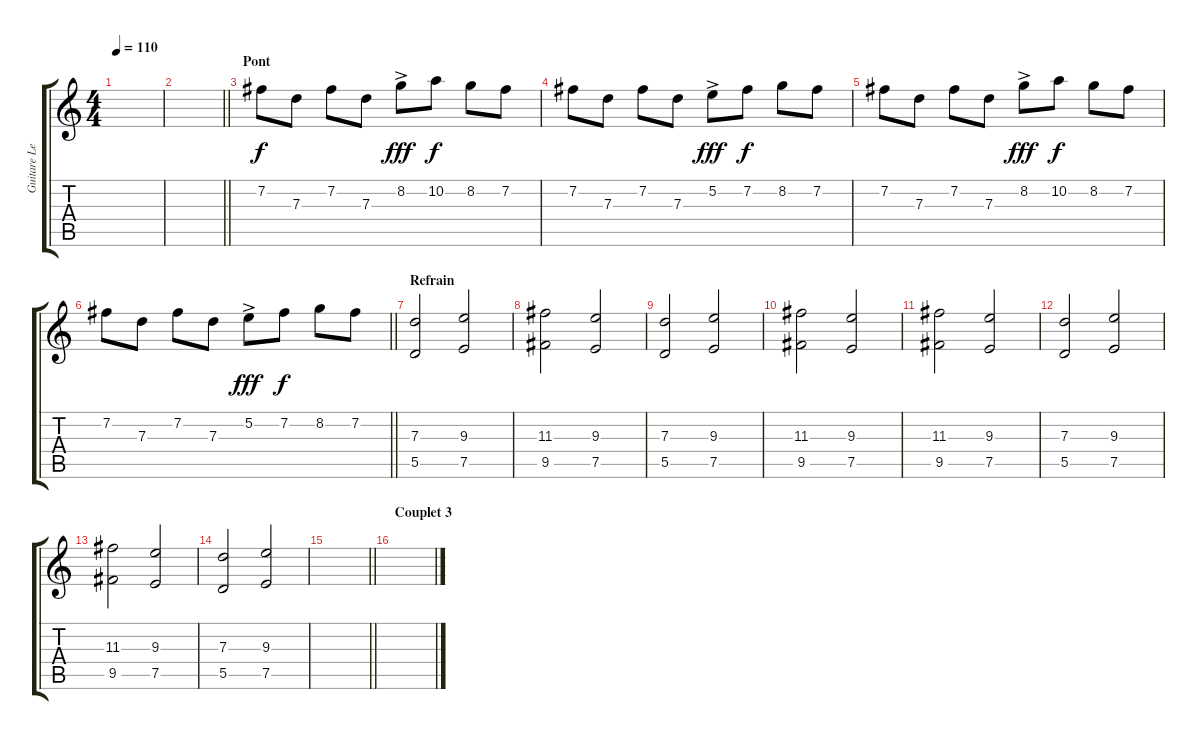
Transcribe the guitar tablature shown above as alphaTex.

\track ("Guitare Lead" "Guitare Le") {instrument overdrivenguitar}
\staff {score tabs}
\tuning (E4 B3 G3 D3 A2 E2) {hide}
\ts (4 4)
\tempo 110
\clef g2
\ks c
|
\barLineRight lightlight
|
\section ("" "Pont")
7.2.8{volume 15} 7.3.8 7.2.8 7.3.8 8.2{ac}.8{dy fff} 10.2.8{dy f} 8.2.8 7.2.8 |
7.2.8 7.3.8 7.2.8 7.3.8 5.2{ac}.8{dy fff} 7.2.8{dy f} 8.2.8 7.2.8 |
7.2.8 7.3.8 7.2.8 7.3.8 8.2{ac}.8{dy fff} 10.2.8{dy f} 8.2.8 7.2.8 |
\barLineRight lightlight
7.2.8 7.3.8 7.2.8 7.3.8 5.2{ac}.8{dy fff} 7.2.8{dy f} 8.2.8 7.2.8 |
\section ("" "Refrain")
(7.3 5.5).2 (9.3 7.5).2 |
(11.3 9.5).2 (9.3 7.5).2 |
(7.3 5.5).2 (9.3 7.5).2 |
(11.3 9.5).2 (9.3 7.5).2 |
(11.3 9.5).2 (9.3 7.5).2 |
(7.3 5.5).2 (9.3 7.5).2 |
(11.3 9.5).2 (9.3 7.5).2 |
(7.3 5.5).2 (9.3 7.5).2 |
\barLineRight lightlight
|
\section ("" "Couplet 3")
